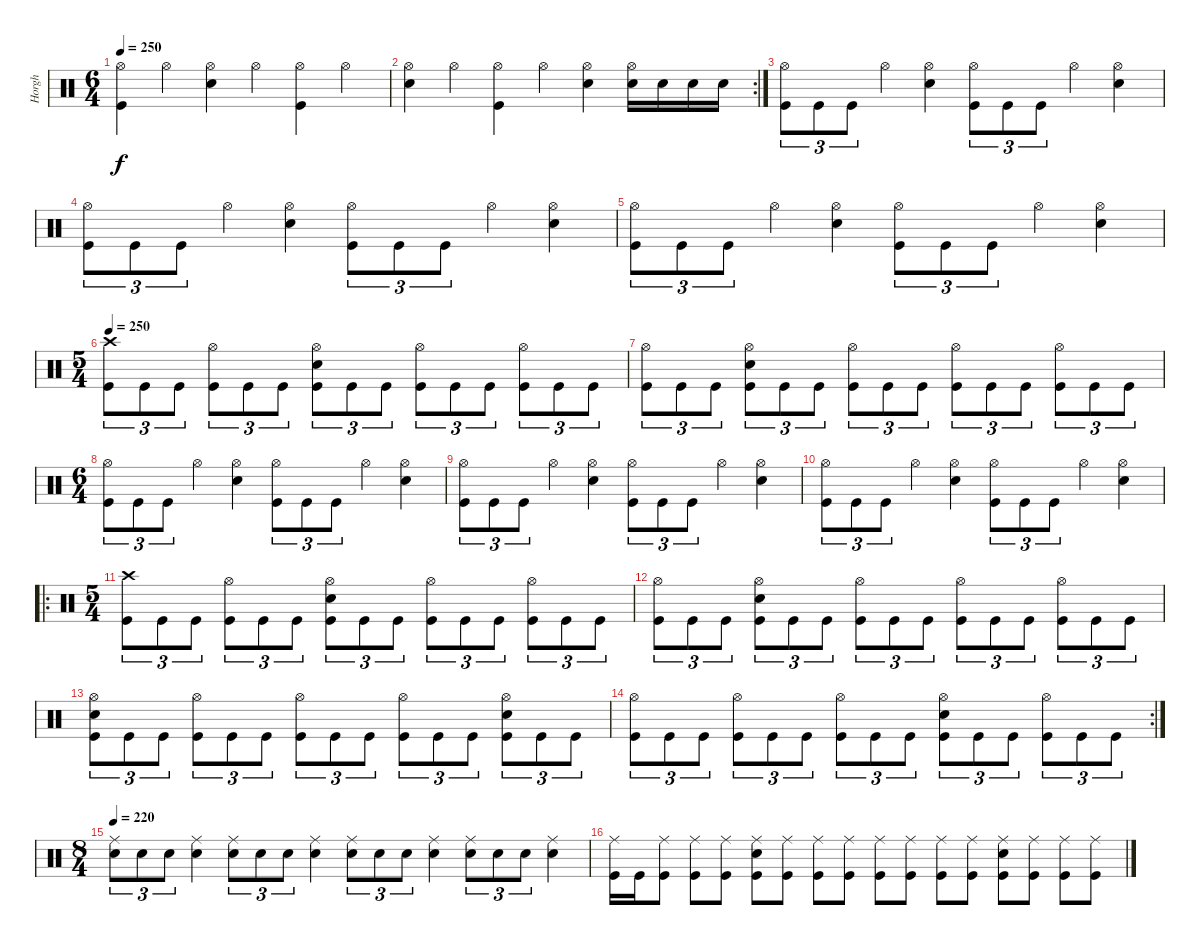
\track ("Horgh" "Horgh") {instrument percussion}
\staff {score}
\articulation defaults
\ts (6 4)
\tempo 250
\clef neutral
\ks c
("Hi-Hat (open)" "Kick (hit)").4{dy f} "Hi-Hat (open)".4 ("Hi-Hat (open)" "Electric Snare (hit)").4 "Hi-Hat (open)".4 ("Hi-Hat (open)" "Kick (hit)").4 "Hi-Hat (open)".4 |
\rc 2
("Hi-Hat (open)" "Electric Snare (hit)").4 "Hi-Hat (open)".4 ("Hi-Hat (open)" "Kick (hit)").4 "Hi-Hat (open)".4 ("Hi-Hat (open)" "Electric Snare (hit)").4 ("Hi-Hat (open)" "Electric Snare (hit)").16 "Electric Snare (hit)".16 "Electric Snare (hit)".16 "Electric Snare (hit)".16 |
("Hi-Hat (open)" "Kick (hit)").8{tu (3 2)} "Kick (hit)".8{tu (3 2)} "Kick (hit)".8{tu (3 2)} "Hi-Hat (open)".4 ("Hi-Hat (open)" "Electric Snare (hit)").4 ("Hi-Hat (open)" "Kick (hit)").8{tu (3 2)} "Kick (hit)".8{tu (3 2)} "Kick (hit)".8{tu (3 2)} "Hi-Hat (open)".4 ("Hi-Hat (open)" "Electric Snare (hit)").4 |
("Hi-Hat (open)" "Kick (hit)").8{tu (3 2)} "Kick (hit)".8{tu (3 2)} "Kick (hit)".8{tu (3 2)} "Hi-Hat (open)".4 ("Hi-Hat (open)" "Electric Snare (hit)").4 ("Hi-Hat (open)" "Kick (hit)").8{tu (3 2)} "Kick (hit)".8{tu (3 2)} "Kick (hit)".8{tu (3 2)} "Hi-Hat (open)".4 ("Hi-Hat (open)" "Electric Snare (hit)").4 |
("Hi-Hat (open)" "Kick (hit)").8{tu (3 2)} "Kick (hit)".8{tu (3 2)} "Kick (hit)".8{tu (3 2)} "Hi-Hat (open)".4 ("Hi-Hat (open)" "Electric Snare (hit)").4 ("Hi-Hat (open)" "Kick (hit)").8{tu (3 2)} "Kick (hit)".8{tu (3 2)} "Kick (hit)".8{tu (3 2)} "Hi-Hat (open)".4 ("Hi-Hat (open)" "Electric Snare (hit)").4 |
\ts (5 4)
\tempo 250
("Crash high (hit)" "Kick (hit)").8{tu (3 2)} "Kick (hit)".8{tu (3 2)} "Kick (hit)".8{tu (3 2)} ("Hi-Hat (open)" "Kick (hit)").8{tu (3 2)} "Kick (hit)".8{tu (3 2)} "Kick (hit)".8{tu (3 2)} ("Hi-Hat (open)" "Electric Snare (hit)" "Kick (hit)").8{tu (3 2)} "Kick (hit)".8{tu (3 2)} "Kick (hit)".8{tu (3 2)} ("Hi-Hat (open)" "Kick (hit)").8{tu (3 2)} "Kick (hit)".8{tu (3 2)} "Kick (hit)".8{tu (3 2)} ("Hi-Hat (open)" "Kick (hit)").8{tu (3 2)} "Kick (hit)".8{tu (3 2)} "Kick (hit)".8{tu (3 2)} |
("Hi-Hat (open)" "Kick (hit)").8{tu (3 2)} "Kick (hit)".8{tu (3 2)} "Kick (hit)".8{tu (3 2)} ("Hi-Hat (open)" "Electric Snare (hit)" "Kick (hit)").8{tu (3 2)} "Kick (hit)".8{tu (3 2)} "Kick (hit)".8{tu (3 2)} ("Hi-Hat (open)" "Kick (hit)").8{tu (3 2)} "Kick (hit)".8{tu (3 2)} "Kick (hit)".8{tu (3 2)} ("Hi-Hat (open)" "Kick (hit)").8{tu (3 2)} "Kick (hit)".8{tu (3 2)} "Kick (hit)".8{tu (3 2)} ("Hi-Hat (open)" "Kick (hit)").8{tu (3 2)} "Kick (hit)".8{tu (3 2)} "Kick (hit)".8{tu (3 2)} |
\ts (6 4)
("Hi-Hat (open)" "Kick (hit)").8{tu (3 2)} "Kick (hit)".8{tu (3 2)} "Kick (hit)".8{tu (3 2)} "Hi-Hat (open)".4 ("Hi-Hat (open)" "Electric Snare (hit)").4 ("Hi-Hat (open)" "Kick (hit)").8{tu (3 2)} "Kick (hit)".8{tu (3 2)} "Kick (hit)".8{tu (3 2)} "Hi-Hat (open)".4 ("Hi-Hat (open)" "Electric Snare (hit)").4 |
("Hi-Hat (open)" "Kick (hit)").8{tu (3 2)} "Kick (hit)".8{tu (3 2)} "Kick (hit)".8{tu (3 2)} "Hi-Hat (open)".4 ("Hi-Hat (open)" "Electric Snare (hit)").4 ("Hi-Hat (open)" "Kick (hit)").8{tu (3 2)} "Kick (hit)".8{tu (3 2)} "Kick (hit)".8{tu (3 2)} "Hi-Hat (open)".4 ("Hi-Hat (open)" "Electric Snare (hit)").4 |
("Hi-Hat (open)" "Kick (hit)").8{tu (3 2)} "Kick (hit)".8{tu (3 2)} "Kick (hit)".8{tu (3 2)} "Hi-Hat (open)".4 ("Hi-Hat (open)" "Electric Snare (hit)").4 ("Hi-Hat (open)" "Kick (hit)").8{tu (3 2)} "Kick (hit)".8{tu (3 2)} "Kick (hit)".8{tu (3 2)} "Hi-Hat (open)".4 ("Hi-Hat (open)" "Electric Snare (hit)").4 |
\ro
\ts (5 4)
("Crash high (hit)" "Kick (hit)").8{tu (3 2)} "Kick (hit)".8{tu (3 2)} "Kick (hit)".8{tu (3 2)} ("Hi-Hat (open)" "Kick (hit)").8{tu (3 2)} "Kick (hit)".8{tu (3 2)} "Kick (hit)".8{tu (3 2)} ("Hi-Hat (open)" "Electric Snare (hit)" "Kick (hit)").8{tu (3 2)} "Kick (hit)".8{tu (3 2)} "Kick (hit)".8{tu (3 2)} ("Hi-Hat (open)" "Kick (hit)").8{tu (3 2)} "Kick (hit)".8{tu (3 2)} "Kick (hit)".8{tu (3 2)} ("Hi-Hat (open)" "Kick (hit)").8{tu (3 2)} "Kick (hit)".8{tu (3 2)} "Kick (hit)".8{tu (3 2)} |
("Hi-Hat (open)" "Kick (hit)").8{tu (3 2)} "Kick (hit)".8{tu (3 2)} "Kick (hit)".8{tu (3 2)} ("Hi-Hat (open)" "Electric Snare (hit)" "Kick (hit)").8{tu (3 2)} "Kick (hit)".8{tu (3 2)} "Kick (hit)".8{tu (3 2)} ("Hi-Hat (open)" "Kick (hit)").8{tu (3 2)} "Kick (hit)".8{tu (3 2)} "Kick (hit)".8{tu (3 2)} ("Hi-Hat (open)" "Kick (hit)").8{tu (3 2)} "Kick (hit)".8{tu (3 2)} "Kick (hit)".8{tu (3 2)} ("Hi-Hat (open)" "Kick (hit)").8{tu (3 2)} "Kick (hit)".8{tu (3 2)} "Kick (hit)".8{tu (3 2)} |
("Hi-Hat (open)" "Electric Snare (hit)" "Kick (hit)").8{tu (3 2)} "Kick (hit)".8{tu (3 2)} "Kick (hit)".8{tu (3 2)} ("Hi-Hat (open)" "Kick (hit)").8{tu (3 2)} "Kick (hit)".8{tu (3 2)} "Kick (hit)".8{tu (3 2)} ("Hi-Hat (open)" "Kick (hit)").8{tu (3 2)} "Kick (hit)".8{tu (3 2)} "Kick (hit)".8{tu (3 2)} ("Hi-Hat (open)" "Kick (hit)").8{tu (3 2)} "Kick (hit)".8{tu (3 2)} "Kick (hit)".8{tu (3 2)} ("Hi-Hat (open)" "Electric Snare (hit)" "Kick (hit)").8{tu (3 2)} "Kick (hit)".8{tu (3 2)} "Kick (hit)".8{tu (3 2)} |
\rc 2
("Hi-Hat (open)" "Kick (hit)").8{tu (3 2)} "Kick (hit)".8{tu (3 2)} "Kick (hit)".8{tu (3 2)} ("Hi-Hat (open)" "Kick (hit)").8{tu (3 2)} "Kick (hit)".8{tu (3 2)} "Kick (hit)".8{tu (3 2)} ("Hi-Hat (open)" "Kick (hit)").8{tu (3 2)} "Kick (hit)".8{tu (3 2)} "Kick (hit)".8{tu (3 2)} ("Hi-Hat (open)" "Electric Snare (hit)" "Kick (hit)").8{tu (3 2)} "Kick (hit)".8{tu (3 2)} "Kick (hit)".8{tu (3 2)} ("Hi-Hat (open)" "Kick (hit)").8{tu (3 2)} "Kick (hit)".8{tu (3 2)} "Kick (hit)".8{tu (3 2)} |
\ts (8 4)
\tempo 220
("Ride (middle)" "Electric Snare (hit)").8{tu (3 2)} "Electric Snare (hit)".8{tu (3 2)} "Electric Snare (hit)".8{tu (3 2)} ("Ride (middle)" "Electric Snare (hit)").4 ("Ride (middle)" "Electric Snare (hit)").8{tu (3 2)} "Electric Snare (hit)".8{tu (3 2)} "Electric Snare (hit)".8{tu (3 2)} ("Ride (middle)" "Electric Snare (hit)").4 ("Ride (middle)" "Electric Snare (hit)").8{tu (3 2)} "Electric Snare (hit)".8{tu (3 2)} "Electric Snare (hit)".8{tu (3 2)} ("Ride (middle)" "Electric Snare (hit)").4 ("Ride (middle)" "Electric Snare (hit)").8{tu (3 2)} "Electric Snare (hit)".8{tu (3 2)} "Electric Snare (hit)".8{tu (3 2)} ("Ride (middle)" "Electric Snare (hit)").4 |
("Ride (middle)" "Kick (hit)").16 "Kick (hit)".16 ("Ride (middle)" "Kick (hit)").8 ("Ride (middle)" "Kick (hit)").8 ("Ride (middle)" "Kick (hit)").8 ("Ride (middle)" "Electric Snare (hit)" "Kick (hit)").8 ("Ride (middle)" "Kick (hit)").8 ("Ride (middle)" "Kick (hit)").8 ("Ride (middle)" "Kick (hit)").8 ("Ride (middle)" "Kick (hit)").8 ("Ride (middle)" "Kick (hit)").8 ("Ride (middle)" "Kick (hit)").8 ("Ride (middle)" "Kick (hit)").8 ("Ride (middle)" "Electric Snare (hit)" "Kick (hit)").8 ("Ride (middle)" "Kick (hit)").8 ("Ride (middle)" "Kick (hit)").8 ("Ride (middle)" "Kick (hit)").8
